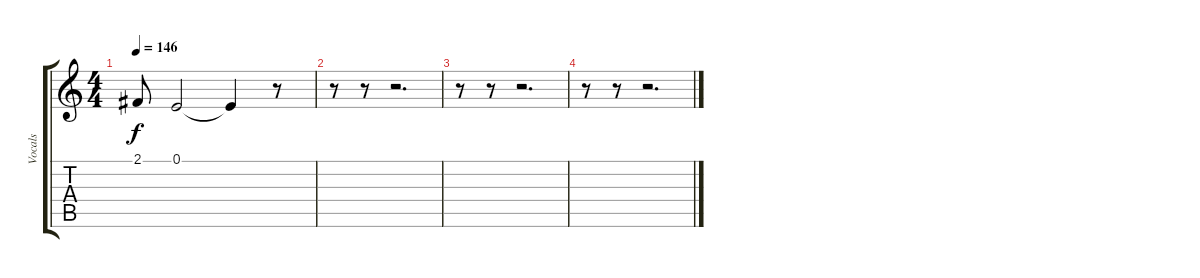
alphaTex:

\track ("Vocals" "Vocals") {instrument synthvoice}
\staff {score tabs}
\tuning (E4 B3 G3 D3 A2 E2) {hide}
\ts (4 4)
\tempo 146
\clef g2
\ks c
2.1{t}.8{dy f} 0.1.2 0.1{t}.4 r.8 |
r.8 r.8 r.2{d} |
r.8 r.8 r.2{d} |
r.8 r.8 r.2{d}
